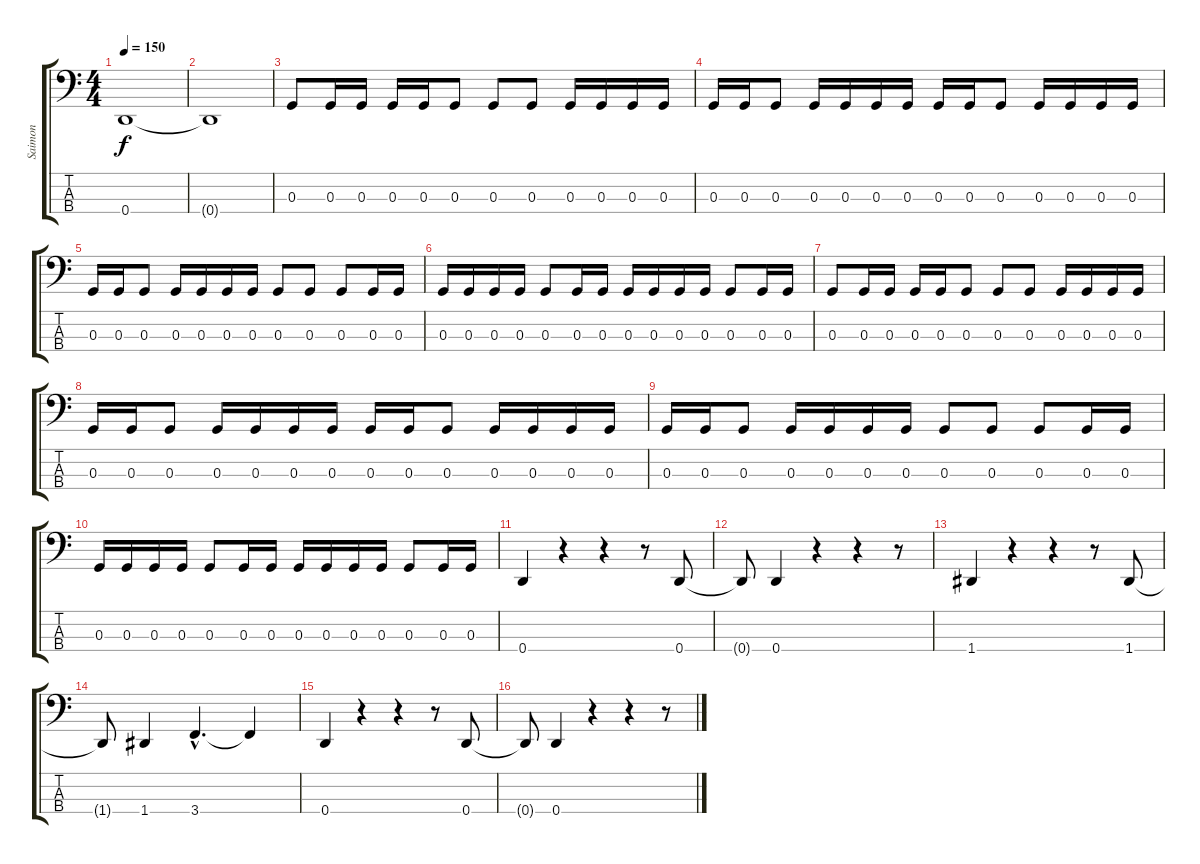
\track ("Saimon" "Saimon") {instrument electricbasspick}
\staff {score tabs}
\tuning (F2 C2 G1 D1) {hide}
\ts (4 4)
\tempo 150
\clef f4
\ks c
0.4{t}.1{dy f} |
0.4{t}.1 |
0.3.8 0.3.16 0.3.16 0.3.16 0.3.16 0.3.8 0.3.8 0.3.8 0.3.16 0.3.16 0.3.16 0.3.16 |
0.3.16 0.3.16 0.3.8 0.3.16 0.3.16 0.3.16 0.3.16 0.3.16 0.3.16 0.3.8 0.3.16 0.3.16 0.3.16 0.3.16 |
0.3.16 0.3.16 0.3.8 0.3.16 0.3.16 0.3.16 0.3.16 0.3.8 0.3.8 0.3.8 0.3.16 0.3.16 |
0.3.16 0.3.16 0.3.16 0.3.16 0.3.8 0.3.16 0.3.16 0.3.16 0.3.16 0.3.16 0.3.16 0.3.8 0.3.16 0.3.16 |
0.3.8 0.3.16 0.3.16 0.3.16 0.3.16 0.3.8 0.3.8 0.3.8 0.3.16 0.3.16 0.3.16 0.3.16 |
0.3.16 0.3.16 0.3.8 0.3.16 0.3.16 0.3.16 0.3.16 0.3.16 0.3.16 0.3.8 0.3.16 0.3.16 0.3.16 0.3.16 |
0.3.16 0.3.16 0.3.8 0.3.16 0.3.16 0.3.16 0.3.16 0.3.8 0.3.8 0.3.8 0.3.16 0.3.16 |
0.3.16 0.3.16 0.3.16 0.3.16 0.3.8 0.3.16 0.3.16 0.3.16 0.3.16 0.3.16 0.3.16 0.3.8 0.3.16 0.3.16 |
0.4.4 r.4 r.4 r.8 0.4.8 |
0.4{t}.8 0.4.4 r.4 r.4 r.8 |
1.4.4 r.4 r.4 r.8 1.4.8 |
1.4{t}.8 1.4.4 3.4{hac}.4{d} 3.4{t}.4 |
0.4.4 r.4 r.4 r.8 0.4.8 |
0.4{t}.8 0.4.4 r.4 r.4 r.8
